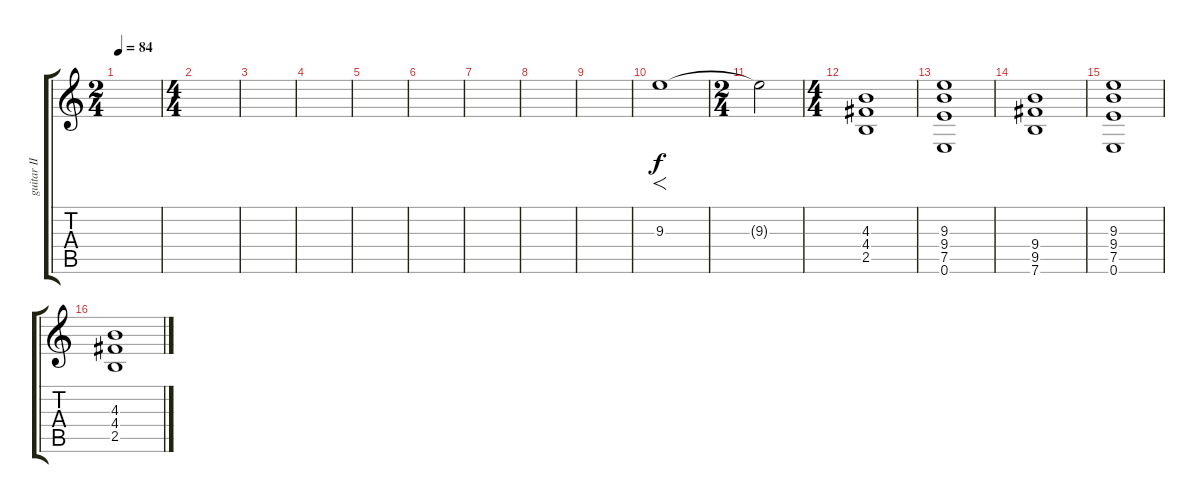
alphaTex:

\track ("guitar II" "guitar II") {instrument distortionguitar}
\staff {score tabs}
\tuning (E4 B3 G3 D3 A2 E2) {hide}
\ts (2 4)
\tempo 84
\clef g2
\ks c
|
\ts (4 4)
|
|
|
|
|
|
|
|
9.3.1{f} |
\ts (2 4)
9.3{t}.2 |
\ts (4 4)
(4.3 4.4 2.5).1 |
(9.3 9.4 7.5 0.6).1 |
(9.4 9.5 7.6).1 |
(9.3 9.4 7.5 0.6).1 |
(4.3 4.4 2.5).1
